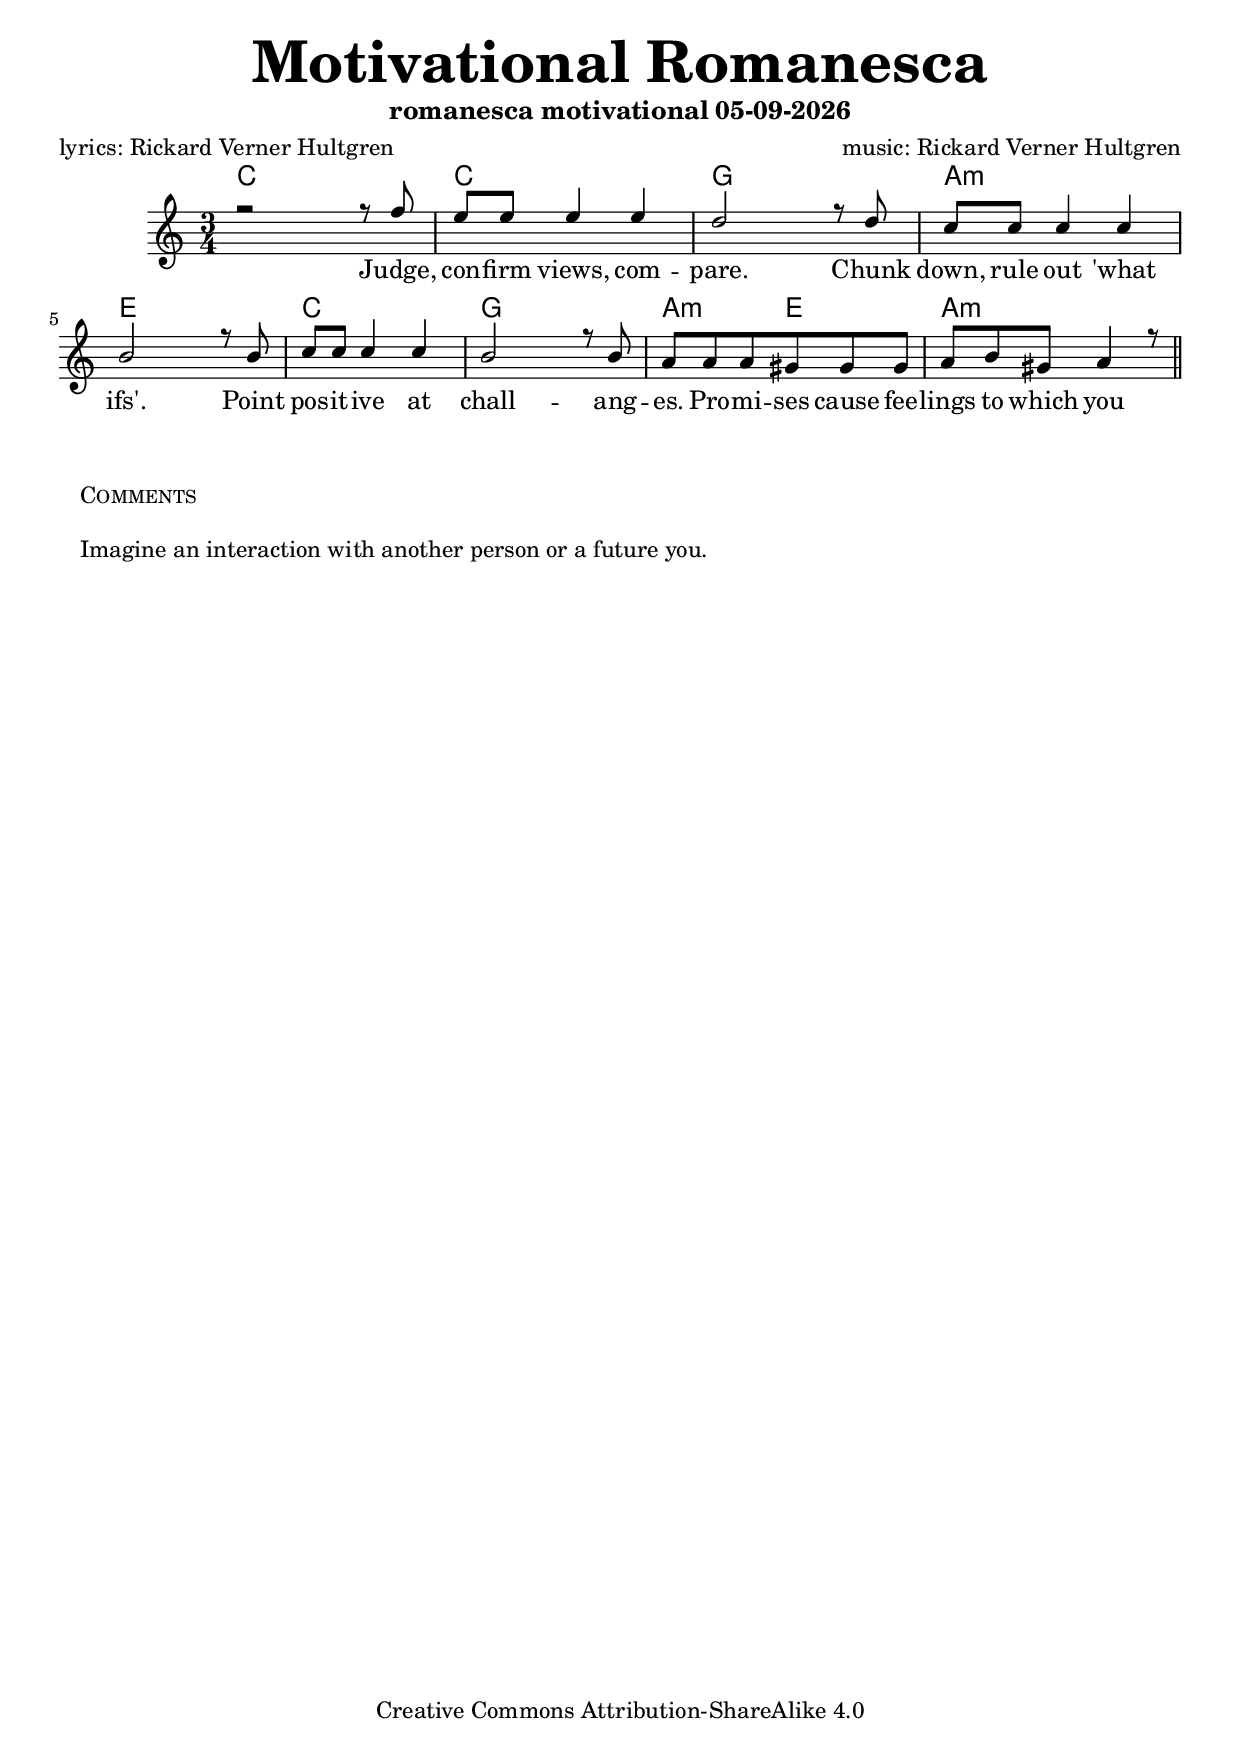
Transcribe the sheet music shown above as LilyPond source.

%%
%%Copyright 2018 Rickard Verner Hultgren
%%Redistribution and use in source and binary forms, with or without modification, are permitted provided that the following conditions are met:
%%1. Redistributions of source code must retain the above copyright notice, this list of conditions and the following disclaimer.
%%2. Redistributions in binary form must reproduce the above copyright notice, this list of conditions and the following disclaimer in the documentation and/or other materials provided with the distribution.
%%THIS SOFTWARE IS PROVIDED BY THE COPYRIGHT HOLDERS AND CONTRIBUTORS "AS IS" AND ANY EXPRESS OR IMPLIED WARRANTIES, INCLUDING, BUT NOT LIMITED TO, THE IMPLIED WARRANTIES OF MERCHANTABILITY AND FITNESS FOR A PARTICULAR PURPOSE ARE DISCLAIMED. IN NO EVENT SHALL THE COPYRIGHT HOLDER OR CONTRIBUTORS BE LIABLE FOR ANY DIRECT, INDIRECT, INCIDENTAL, SPECIAL, EXEMPLARY, OR CONSEQUENTIAL DAMAGES (INCLUDING, BUT NOT LIMITED TO, PROCUREMENT OF SUBSTITUTE GOODS OR SERVICES; LOSS OF USE, DATA, OR PROFITS; OR BUSINESS INTERRUPTION) HOWEVER CAUSED AND ON ANY THEORY OF LIABILITY, WHETHER IN CONTRACT, STRICT LIABILITY, OR TORT (INCLUDING NEGLIGENCE OR OTHERWISE) ARISING IN ANY WAY OUT OF THE USE OF THIS SOFTWARE, EVEN IF ADVISED OF THE POSSIBILITY OF SUCH DAMAGE.


\version "2.18.2"
 
%%\include "svenska.ly"
%%\include "english.ly"

swing = \mark \markup { 
  \line \general-align #Y #DOWN { 
  \score { \new Staff \with {
    fontSize = #-2
    \override StaffSymbol #'line-count = #0 
    \override VerticalAxisGroup #'Y-extent = #'(0 . 0)
  }
  \relative { 
    \stemUp 
    \override Score.SpacingSpanner 
      #'common-shortest-duration = #(ly:make-moment 3 16)
    \override Beam #'positions = #'(2.5 . 2.5)
  }}
  
  }
}

date = #(strftime "%d-%m-%Y" (localtime (current-time)))

italic = {
  \override Lyrics.LyricText.font-shape = #'italic
  
}

bold = {

  \override Lyrics.LyricText.font-series = #'bold
}

normal = {
  \revert Lyrics.LyricText.font-shape
  \revert Lyrics.LyricText.font-series
}


\header {
  title = \markup {  \fontsize #4"Motivational Romanesca"}
  subtitle = \markup {  "romanesca motivational" \date }
  poet = "lyrics: Rickard Verner Hultgren"
  composer = "music: Rickard Verner Hultgren"
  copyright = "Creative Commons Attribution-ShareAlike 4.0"
}

keyTime = { \key c \major \time 3/4 }
ManualOneVoiceOneMusic = \relative c' {

      
  		%r2 r4 r8 d'8
  		r2 r8 f'8
  		e8 e e4 e4  
  		d2 r8 d8
                c8 c8 c4 c
                b2 r8 b8
                %b2 r8 b8
		c8 c8 c4 c
		%b2.
		b2 r8 b8
		a8 a a gis gis gis
                a b gis a4 r8 ||

        	
		
}


ManualTwoTwoMusic = \relative c {
 <b d f g>1 <c d f a >1  <c e g>1 <b d f g>1 <c e g>1 <c e g>1 <c e g>1 <c e g>1 <c d f a>1 <c d f a>1 <c e g>1 <c e g>1 \bar ":|"
}



\layout {
  \context {
    \Score
    proportionalNotationDuration = #(ly:make-moment 1 4)
    
  }
}

\score {
  <<  % PianoStaff and Pedal Staff must be simultaneous
    \new PianoStaff <<
      \chords { c2. c2. g2. a2.:m e2. c2. g2. a4.:m e4. a2.:m}
      \new Staff = "ManualOne" <<
\textLengthOn
s1*6^\markup {  }
\keyTime  % set key and time signature
        \clef "treble"
        \new Voice {
          \swing
          \voiceOne
         
          \ManualOneVoiceOneMusic
          \bar "||"
        }
        \addlyrics {
        Judge, con -- firm views, com -- pare. Chunk down, rule out 'what ifs'.   Point pos -- it -- ive at chall -- ang -- es.    Pro -- mi -- ses cause fee -- lings to which you resp -- ond.
        Si -- tu -- a -- tion of now. Con -- fir -- ma -- tion of views. How to make an imp -- act? Pro -- mi -- ses cause fee -- lings to which you resp -- ond.
        What I praise and blame, de -- ter -- mines the fair roles. See dares, mu -- tua -- lize, and re -- ass -- ay what to do first.
        [Name]'s role is to ---. The fair goal is to ---. Cre -- ate a win win game. Re -- ass -- ay what to do first.
        } 
      >>  % end ManualOne Staff context
      %%\new Staff = "ManualTwo" \with {

      
      %%} <<
      %%  \keyTime
      %%  \clef "bass"
      %%  \new Voice {
      %%    \ManualTwoTwoMusic
      %%   \bar "||"
      %%  }
       
      %%>>   % end ManualTwo Staff context
      
    >>
>>    
\layout {}
\midi {\tempo 4 = 90}
}
    
    




#(define-markup-list-command (paragraph layout props args) (markup-list?)
  (interpret-markup-list layout props
   (make-justified-lines-markup-list (cons (make-hspace-markup 2) args))))

\markuplist {
    \vspace #2
    \paragraph { \smallCaps{Comments}}
    \vspace #.75
    \paragraph {Imagine an interaction with another person or a future you.}
  }
